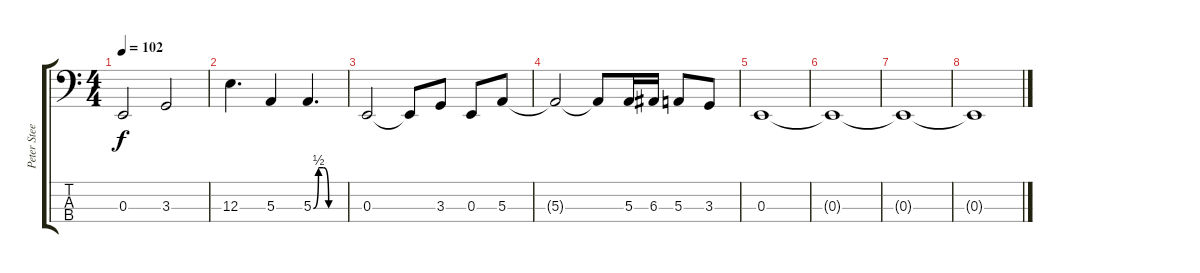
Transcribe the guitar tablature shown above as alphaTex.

\track ("Peter Steele R.I.P. (Bass Guitar)" "Peter Stee") {instrument acousticbass}
\staff {score tabs}
\tuning (D2 A1 E1 B0) {hide}
\ts (4 4)
\tempo 102
\clef f4
\ks c
0.3.2{dy f} 3.3.2 |
12.3.4{d} 5.3.4 5.3{be (custom 0 0 10 2 20 2 30 0 60 0)}.4{d} |
0.3.2 0.3{t}.8 3.3.8 0.3.8 5.3.8 |
5.3{t}.2 5.3{t}.8 5.3.16 6.3.16 5.3.8 3.3.8 |
0.3.1 |
0.3{t}.1 |
0.3{t}.1 |
0.3{t}.1
